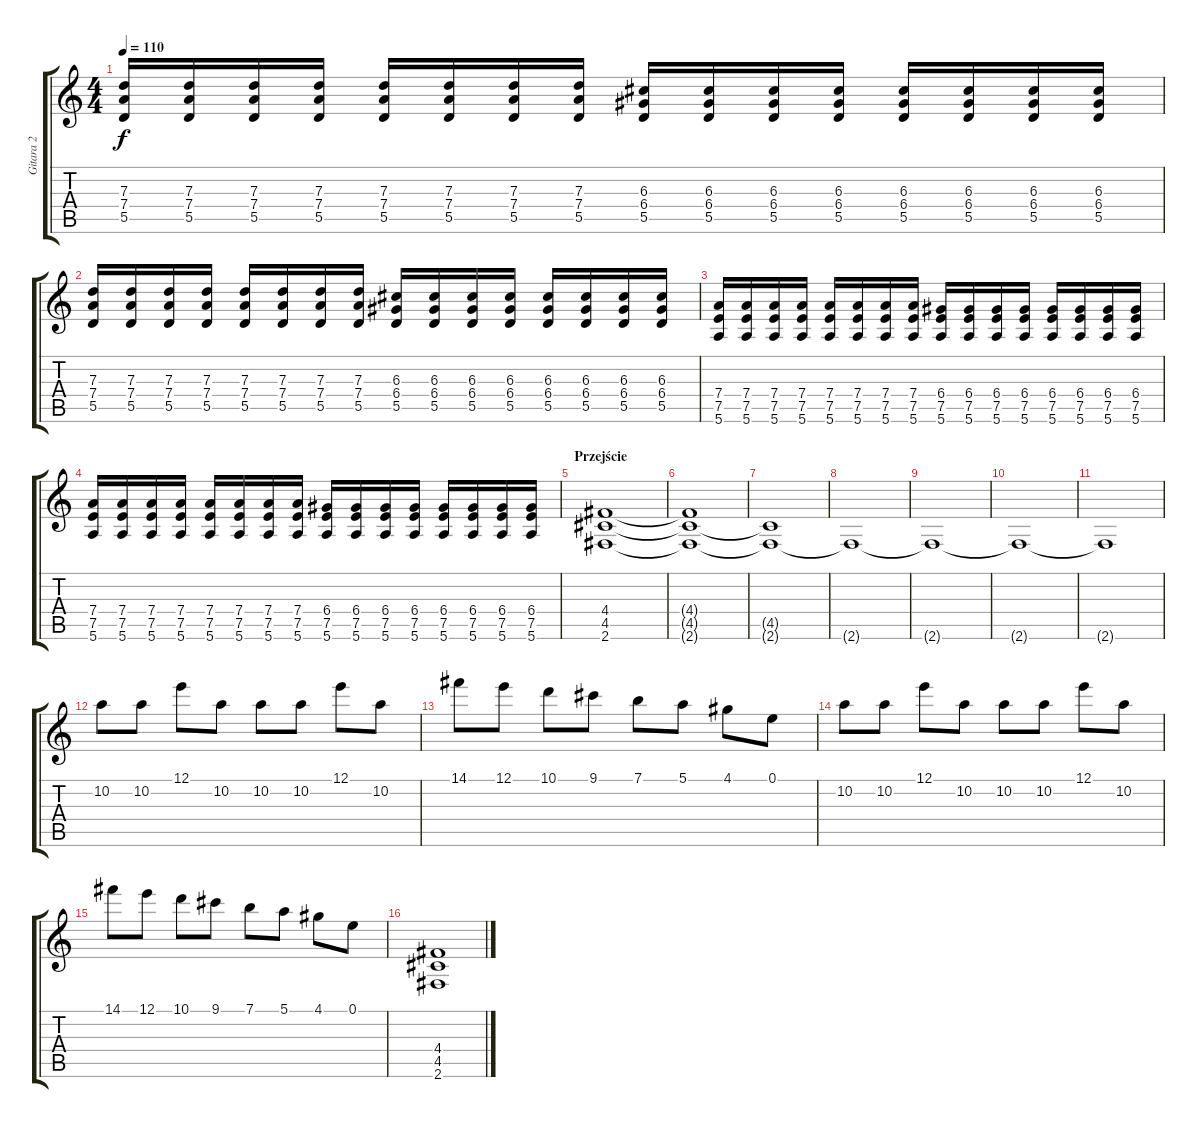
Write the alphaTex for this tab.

\track ("Gitara 2" "Gitara 2") {instrument distortionguitar}
\staff {score tabs}
\tuning (E4 B3 G3 D3 A2 E2) {hide}
\ts (4 4)
\tempo 110
\clef g2
\ks c
(7.3 7.4 5.5).16{dy f} (7.3 7.4 5.5).16 (7.3 7.4 5.5).16 (7.3 7.4 5.5).16 (7.3 7.4 5.5).16 (7.3 7.4 5.5).16 (7.3 7.4 5.5).16 (7.3 7.4 5.5).16 (6.3 6.4 5.5).16 (6.3 6.4 5.5).16 (6.3 6.4 5.5).16 (6.3 6.4 5.5).16 (6.3 6.4 5.5).16 (6.3 6.4 5.5).16 (6.3 6.4 5.5).16 (6.3 6.4 5.5).16 |
(7.3 7.4 5.5).16 (7.3 7.4 5.5).16 (7.3 7.4 5.5).16 (7.3 7.4 5.5).16 (7.3 7.4 5.5).16 (7.3 7.4 5.5).16 (7.3 7.4 5.5).16 (7.3 7.4 5.5).16 (6.3 6.4 5.5).16 (6.3 6.4 5.5).16 (6.3 6.4 5.5).16 (6.3 6.4 5.5).16 (6.3 6.4 5.5).16 (6.3 6.4 5.5).16 (6.3 6.4 5.5).16 (6.3 6.4 5.5).16 |
(7.4 7.5 5.6).16 (7.4 7.5 5.6).16 (7.4 7.5 5.6).16 (7.4 7.5 5.6).16 (7.4 7.5 5.6).16 (7.4 7.5 5.6).16 (7.4 7.5 5.6).16 (7.4 7.5 5.6).16 (6.4 7.5 5.6).16 (6.4 7.5 5.6).16 (6.4 7.5 5.6).16 (6.4 7.5 5.6).16 (6.4 7.5 5.6).16 (6.4 7.5 5.6).16 (6.4 7.5 5.6).16 (6.4 7.5 5.6).16 |
(7.4 7.5 5.6).16 (7.4 7.5 5.6).16 (7.4 7.5 5.6).16 (7.4 7.5 5.6).16 (7.4 7.5 5.6).16 (7.4 7.5 5.6).16 (7.4 7.5 5.6).16 (7.4 7.5 5.6).16 (6.4 7.5 5.6).16 (6.4 7.5 5.6).16 (6.4 7.5 5.6).16 (6.4 7.5 5.6).16 (6.4 7.5 5.6).16 (6.4 7.5 5.6).16 (6.4 7.5 5.6).16 (6.4 7.5 5.6).16 |
\section ("" "Przejście")
(4.4 4.5 2.6).1 |
(4.4{t} 4.5{t} 2.6{t}).1 |
(4.5{t} 2.6{t}).1 |
2.6{t}.1 |
2.6{t}.1 |
2.6{t}.1 |
2.6{t}.1 |
10.2.8 10.2.8 12.1.8 10.2.8 10.2.8 10.2.8 12.1.8 10.2.8 |
14.1.8 12.1.8 10.1.8 9.1.8 7.1.8 5.1.8 4.1.8 0.1.8 |
10.2.8 10.2.8 12.1.8 10.2.8 10.2.8 10.2.8 12.1.8 10.2.8 |
14.1.8 12.1.8 10.1.8 9.1.8 7.1.8 5.1.8 4.1.8 0.1.8 |
(4.4 4.5 2.6).1
